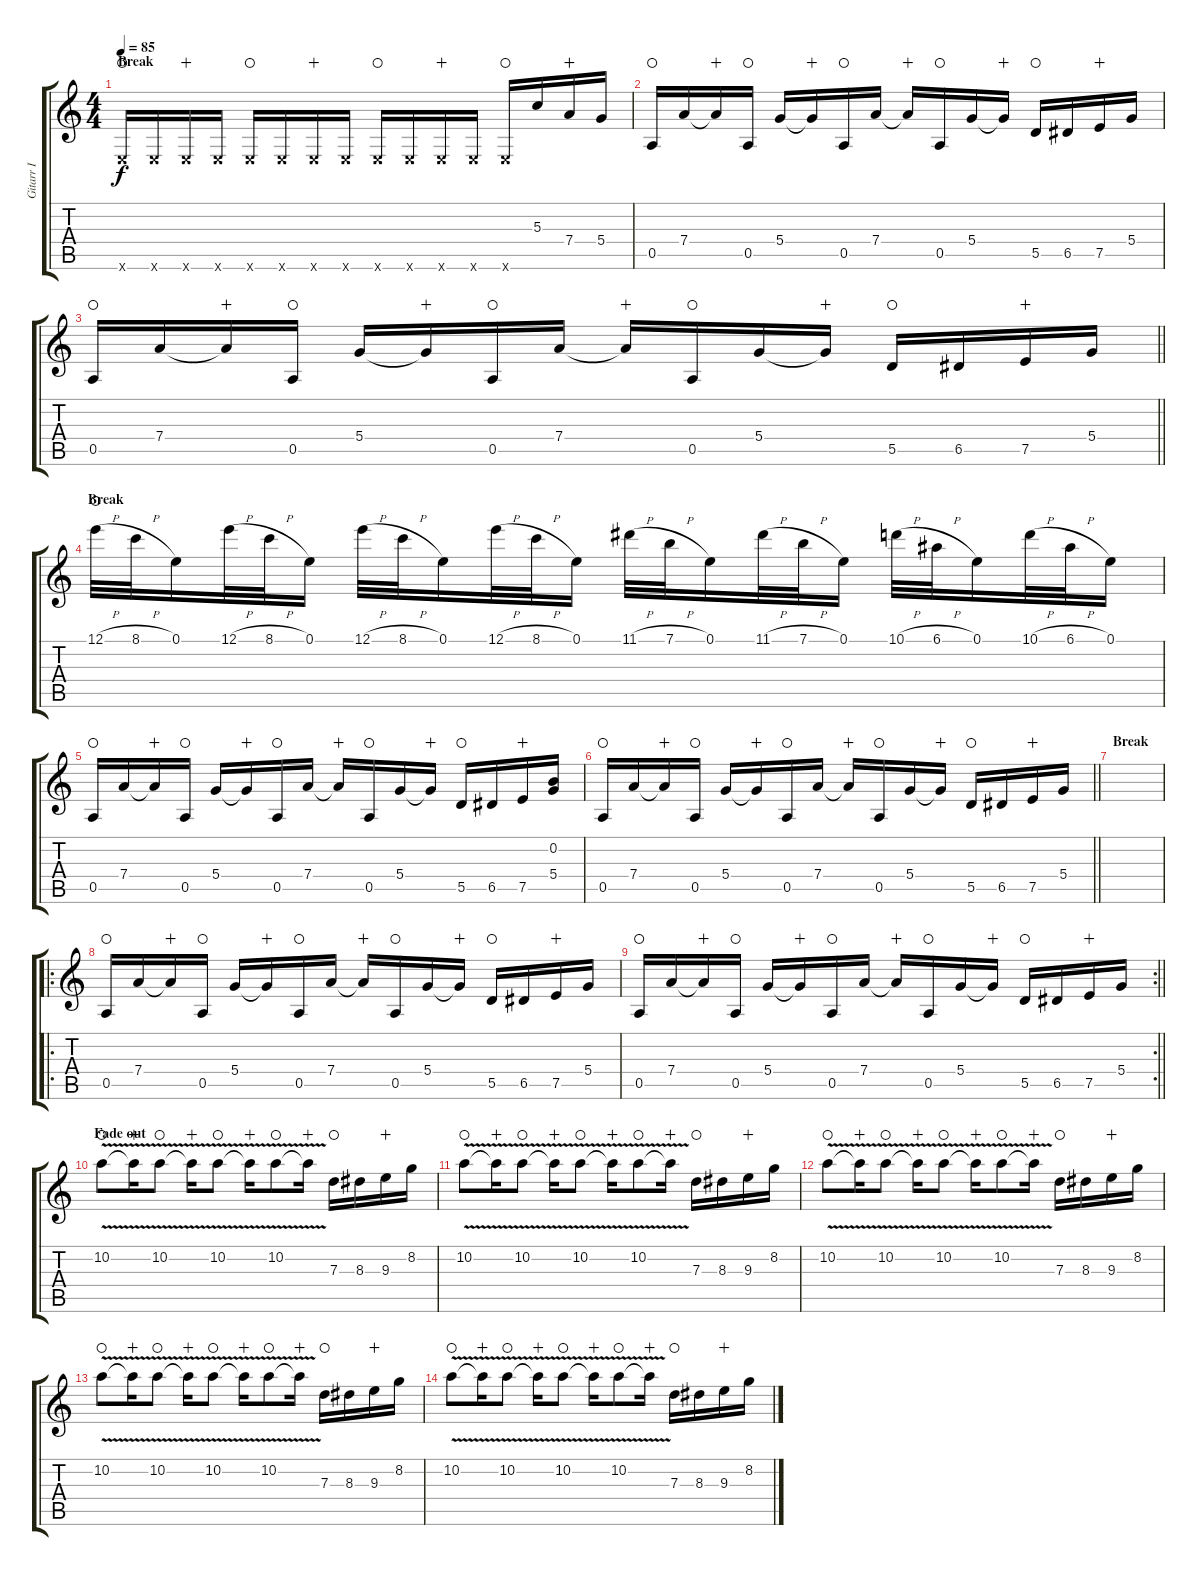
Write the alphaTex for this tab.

\track ("Gitarr I" "Gitarr I") {instrument distortionguitar}
\staff {score tabs}
\tuning (E4 B3 G3 D3 A2 E2) {hide}
\ts (4 4)
\section ("" "Break")
\tempo 85
\clef g2
\ks c
0.6{x}.16{dy f waho} 0.6{x}.16 0.6{x}.16{wahc} 0.6{x}.16 0.6{x}.16{waho} 0.6{x}.16 0.6{x}.16{wahc} 0.6{x}.16 0.6{x}.16{waho} 0.6{x}.16 0.6{x}.16{wahc} 0.6{x}.16 0.6{x}.16{waho} 5.3.16 7.4.16{wahc} 5.4.16 |
0.5.16{waho} 7.4.16 7.4{t}.16{wahc} 0.5.16{waho} 5.4.16 5.4{t}.16{wahc} 0.5.16{waho} 7.4.16 7.4{t}.16{wahc} 0.5.16{waho} 5.4.16 5.4{t}.16{wahc} 5.5.16{waho} 6.5.16 7.5.16{wahc} 5.4.16 |
\barLineRight lightlight
0.5.16{waho} 7.4.16 7.4{t}.16{wahc} 0.5.16{waho} 5.4.16 5.4{t}.16{wahc} 0.5.16{waho} 7.4.16 7.4{t}.16{wahc} 0.5.16{waho} 5.4.16 5.4{t}.16{wahc} 5.5.16{waho} 6.5.16 7.5.16{wahc} 5.4.16 |
\section ("" "Break")
12.1{h}.32{waho} 8.1{h}.32 0.1.16 12.1{h}.32 8.1{h}.32 0.1.16 12.1{h}.32 8.1{h}.32 0.1.16 12.1{h}.32 8.1{h}.32 0.1.16 11.1{h}.32 7.1{h}.32 0.1.16 11.1{h}.32 7.1{h}.32 0.1.16 10.1{h}.32 6.1{h}.32 0.1.16 10.1{h}.32 6.1{h}.32 0.1.16 |
0.5.16{waho} 7.4.16 7.4{t}.16{wahc} 0.5.16{waho} 5.4.16 5.4{t}.16{wahc} 0.5.16{waho} 7.4.16 7.4{t}.16{wahc} 0.5.16{waho} 5.4.16 5.4{t}.16{wahc} 5.5.16{waho} 6.5.16 7.5.16{wahc} (0.2 5.4).16 |
\barLineRight lightlight
0.5.16{waho} 7.4.16 7.4{t}.16{wahc} 0.5.16{waho} 5.4.16 5.4{t}.16{wahc} 0.5.16{waho} 7.4.16 7.4{t}.16{wahc} 0.5.16{waho} 5.4.16 5.4{t}.16{wahc} 5.5.16{waho} 6.5.16 7.5.16{wahc} 5.4.16 |
\section ("" "Break")
|
\ro
0.5.16{waho} 7.4.16 7.4{t}.16{wahc} 0.5.16{waho} 5.4.16 5.4{t}.16{wahc} 0.5.16{waho} 7.4.16 7.4{t}.16{wahc} 0.5.16{waho} 5.4.16 5.4{t}.16{wahc} 5.5.16{waho} 6.5.16 7.5.16{wahc} 5.4.16 |
\rc 2
\barLineRight lightlight
0.5.16{waho} 7.4.16 7.4{t}.16{wahc} 0.5.16{waho} 5.4.16 5.4{t}.16{wahc} 0.5.16{waho} 7.4.16 7.4{t}.16{wahc} 0.5.16{waho} 5.4.16 5.4{t}.16{wahc} 5.5.16{waho} 6.5.16 7.5.16{wahc} 5.4.16 |
\section ("" "Fade out")
10.2{v}.8{waho} 10.2{t}.16{wahc} 10.2{v}.8{waho} 10.2{t}.16{wahc} 10.2{v}.8{waho} 10.2{t}.16{wahc} 10.2{v}.8{waho} 10.2{t}.16{wahc} 7.3.16{waho} 8.3.16 9.3.16{wahc} 8.2.16 |
10.2{v}.8{waho} 10.2{t}.16{wahc} 10.2{v}.8{waho} 10.2{t}.16{wahc} 10.2{v}.8{waho} 10.2{t}.16{wahc} 10.2{v}.8{waho} 10.2{t}.16{wahc} 7.3.16{waho} 8.3.16 9.3.16{wahc} 8.2.16 |
10.2{v}.8{waho} 10.2{t}.16{wahc} 10.2{v}.8{waho} 10.2{t}.16{wahc} 10.2{v}.8{waho} 10.2{t}.16{wahc} 10.2{v}.8{waho} 10.2{t}.16{wahc} 7.3.16{waho} 8.3.16 9.3.16{wahc} 8.2.16 |
10.2{v}.8{waho} 10.2{t}.16{wahc} 10.2{v}.8{waho} 10.2{t}.16{wahc} 10.2{v}.8{waho} 10.2{t}.16{wahc} 10.2{v}.8{waho} 10.2{t}.16{wahc} 7.3.16{waho} 8.3.16 9.3.16{wahc} 8.2.16 |
10.2{v}.8{waho} 10.2{t}.16{wahc} 10.2{v}.8{waho} 10.2{t}.16{wahc} 10.2{v}.8{waho} 10.2{t}.16{wahc} 10.2{v}.8{waho} 10.2{t}.16{wahc} 7.3.16{waho} 8.3.16 9.3.16{wahc} 8.2.16
